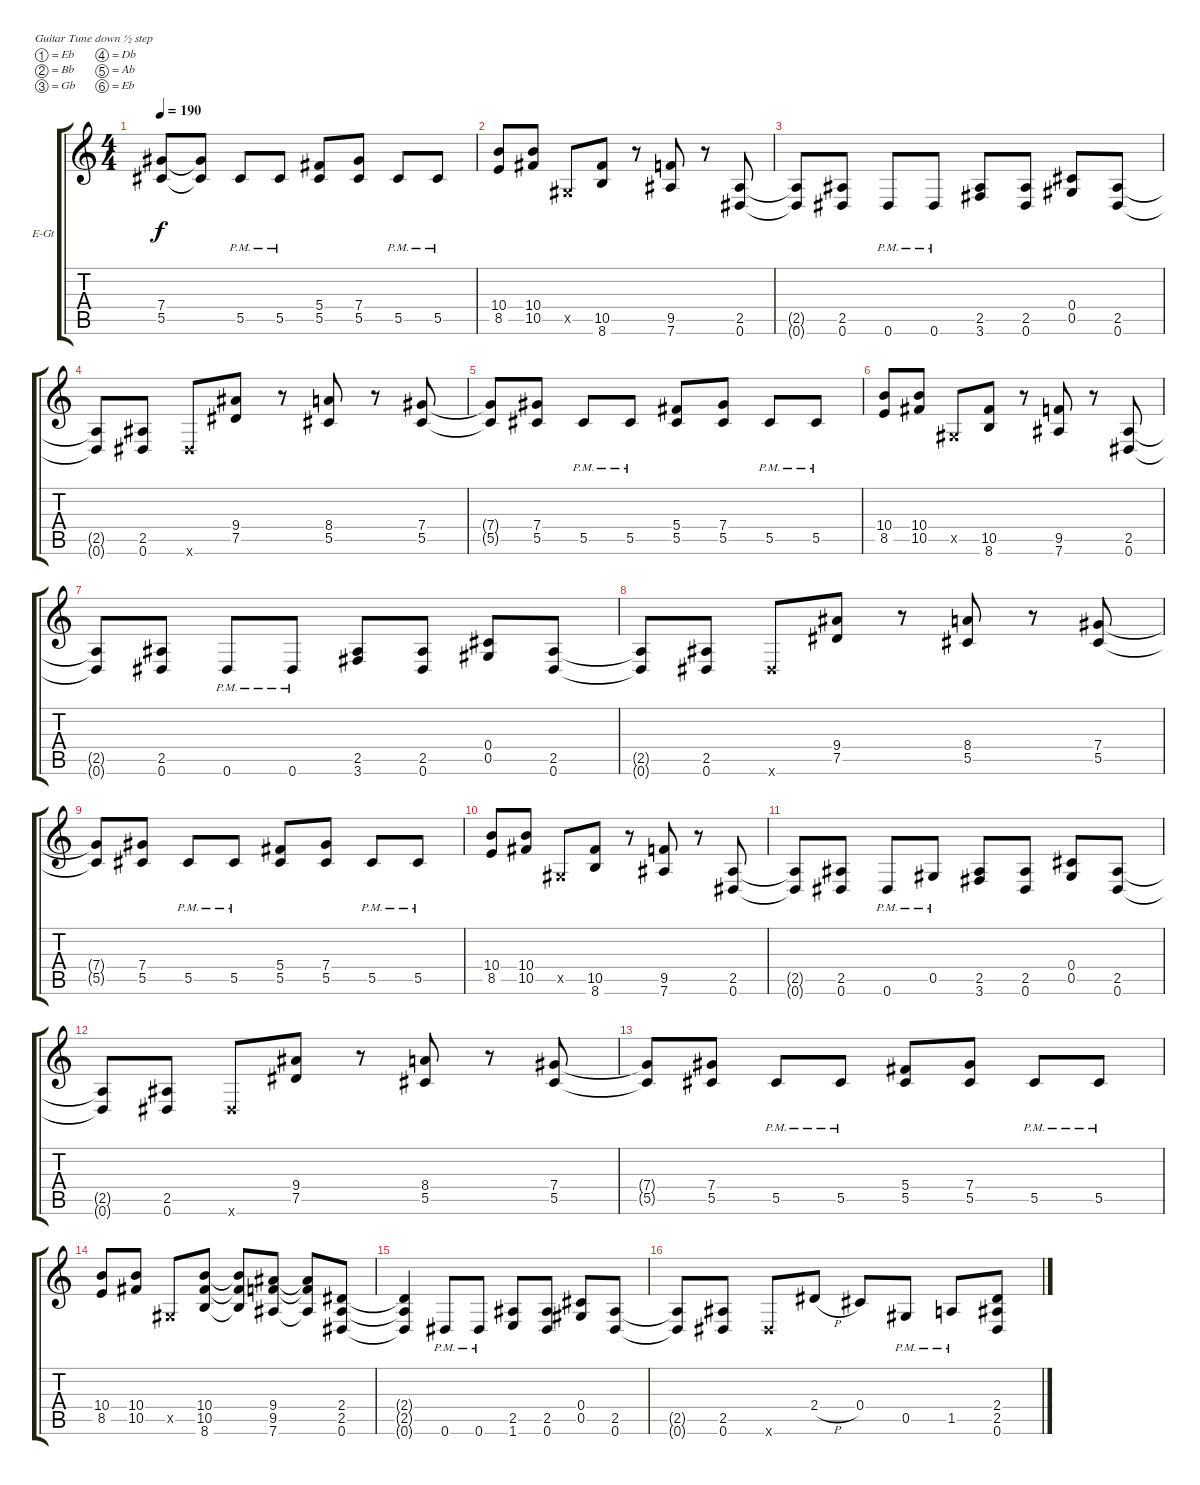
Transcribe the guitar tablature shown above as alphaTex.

\bracketExtendMode groupsimilarinstruments
\firstSystemTrackNameOrientation horizontal
\otherSystemsTrackNameOrientation horizontal
\track ("Electric Guitar 2" "E-Gt") {instrument distortionguitar}
\staff {score tabs}
\tuning (Eb4 Bb3 Gb3 Db3 Ab2 Eb2)
\ts (4 4)
\tempo 190
\clef g2
\ks c
(5.5{t} 7.4{t}).8{dy f} (5.5{t} 7.4{t}).8 5.5{pm}.8 5.5{pm}.8 (5.5 5.4).8 (5.5 7.4).8 5.5{pm}.8 5.5{pm}.8 |
(8.5 10.4).8 (10.5 10.4).8 0.5{x}.8 (8.6 10.5).8 r.8 (7.6 9.5).8 r.8 (0.6 2.5).8 |
(2.5{t} 0.6{t}).8 (0.6 2.5).8 0.6{pm}.8 0.6{pm}.8 (3.6 2.5).8 (0.6 2.5).8 (0.5 0.4).8 (0.6 2.5).8 |
(0.6{t} 2.5{t}).8 (0.6 2.5).8 0.6{x}.8 (7.5 9.4).8 r.8 (5.5 8.4).8 r.8 (5.5 7.4).8 |
(5.5{t} 7.4{t}).8 (5.5 7.4).8 5.5{pm}.8 5.5{pm}.8 (5.5 5.4).8 (5.5 7.4).8 5.5{pm}.8 5.5{pm}.8 |
(8.5 10.4).8 (10.5 10.4).8 0.5{x}.8 (8.6 10.5).8 r.8 (7.6 9.5).8 r.8 (0.6 2.5).8 |
(2.5{t} 0.6{t}).8 (0.6 2.5).8 0.6{pm}.8 0.6{pm}.8 (3.6 2.5).8 (0.6 2.5).8 (0.5 0.4).8 (0.6 2.5).8 |
(0.6{t} 2.5{t}).8 (0.6 2.5).8 0.6{x}.8 (7.5 9.4).8 r.8 (5.5 8.4).8 r.8 (5.5 7.4).8 |
(5.5{t} 7.4{t}).8 (5.5 7.4).8 5.5{pm}.8 5.5{pm}.8 (5.5 5.4).8 (5.5 7.4).8 5.5{pm}.8 5.5{pm}.8 |
(8.5 10.4).8 (10.5 10.4).8 0.5{x}.8 (8.6 10.5).8 r.8 (7.6 9.5).8 r.8 (0.6 2.5).8 |
(2.5{t} 0.6{t}).8 (0.6 2.5).8 0.6{pm}.8 0.5{pm}.8 (3.6 2.5).8 (0.6 2.5).8 (0.5 0.4).8 (0.6 2.5).8 |
(0.6{t} 2.5{t}).8 (0.6 2.5).8 0.6{x}.8 (7.5 9.4).8 r.8 (5.5 8.4).8 r.8 (5.5 7.4).8 |
(5.5{t} 7.4{t}).8 (5.5 7.4).8 5.5{pm}.8 5.5{pm}.8 (5.5 5.4).8 (5.5 7.4).8 5.5{pm}.8 5.5{pm}.8 |
(8.5 10.4).8 (10.5 10.4).8 0.5{x}.8 (8.6 10.5 10.4).8 (8.6{t} 10.5{t} 10.4{t}).8 (7.6 9.5 9.4).8 (9.4{t} 9.5{t} 7.6{t}).8 (0.6 2.5 2.4).8 |
(2.5{t} 0.6{t} 2.4{t}).4 0.6{pm}.8 0.6{pm}.8 (1.6 2.5).8 (0.6 2.5).8 (0.5 0.4).8 (0.6 2.5).8 |
(0.6{t} 2.5{t}).8 (0.6 2.5).8 0.6{x}.8 2.4{h}.8 0.4.8 0.5{pm}.8 1.5{pm}.8 (0.6 2.5 2.4).8
